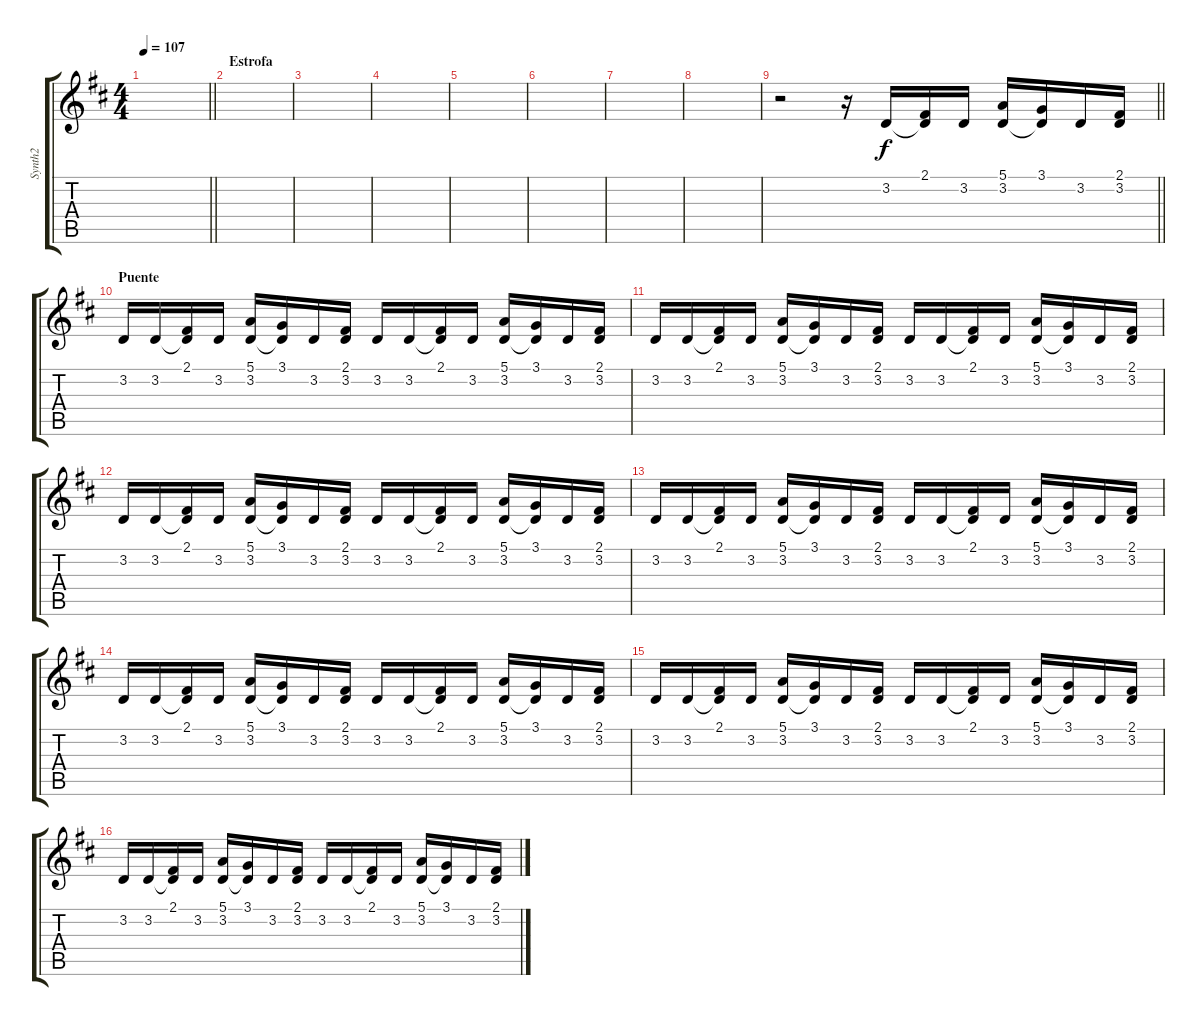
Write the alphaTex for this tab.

\track ("Synth2" "Synth2") {instrument ocarina}
\staff {score tabs}
\tuning (E4 B3 G3 D3 A2 E2) {hide}
\ts (4 4)
\tempo 107
\clef g2
\barLineRight lightlight
\ks d
|
\section ("" "Estrofa")
|
|
|
|
|
|
|
\barLineRight lightlight
r.2 r.16 3.2.16 (2.1 3.2{t}).16 3.2.16 (5.1 3.2).16 (3.1 3.2{t}).16 3.2.16 (2.1 3.2).16 |
\section ("" "Puente")
3.2.16 3.2.16 (2.1 3.2{t}).16 3.2.16 (5.1 3.2).16 (3.1 3.2{t}).16 3.2.16 (2.1 3.2).16 3.2.16 3.2.16 (2.1 3.2{t}).16 3.2.16 (5.1 3.2).16 (3.1 3.2{t}).16 3.2.16 (2.1 3.2).16 |
3.2.16 3.2.16 (2.1 3.2{t}).16 3.2.16 (5.1 3.2).16 (3.1 3.2{t}).16 3.2.16 (2.1 3.2).16 3.2.16 3.2.16 (2.1 3.2{t}).16 3.2.16 (5.1 3.2).16 (3.1 3.2{t}).16 3.2.16 (2.1 3.2).16 |
3.2.16 3.2.16 (2.1 3.2{t}).16 3.2.16 (5.1 3.2).16 (3.1 3.2{t}).16 3.2.16 (2.1 3.2).16 3.2.16 3.2.16 (2.1 3.2{t}).16 3.2.16 (5.1 3.2).16 (3.1 3.2{t}).16 3.2.16 (2.1 3.2).16 |
3.2.16 3.2.16 (2.1 3.2{t}).16 3.2.16 (5.1 3.2).16 (3.1 3.2{t}).16 3.2.16 (2.1 3.2).16 3.2.16 3.2.16 (2.1 3.2{t}).16 3.2.16 (5.1 3.2).16 (3.1 3.2{t}).16 3.2.16 (2.1 3.2).16 |
3.2.16 3.2.16 (2.1 3.2{t}).16 3.2.16 (5.1 3.2).16 (3.1 3.2{t}).16 3.2.16 (2.1 3.2).16 3.2.16 3.2.16 (2.1 3.2{t}).16 3.2.16 (5.1 3.2).16 (3.1 3.2{t}).16 3.2.16 (2.1 3.2).16 |
3.2.16 3.2.16 (2.1 3.2{t}).16 3.2.16 (5.1 3.2).16 (3.1 3.2{t}).16 3.2.16 (2.1 3.2).16 3.2.16 3.2.16 (2.1 3.2{t}).16 3.2.16 (5.1 3.2).16 (3.1 3.2{t}).16 3.2.16 (2.1 3.2).16 |
3.2.16 3.2.16 (2.1 3.2{t}).16 3.2.16 (5.1 3.2).16 (3.1 3.2{t}).16 3.2.16 (2.1 3.2).16 3.2.16 3.2.16 (2.1 3.2{t}).16 3.2.16 (5.1 3.2).16 (3.1 3.2{t}).16 3.2.16 (2.1 3.2).16
